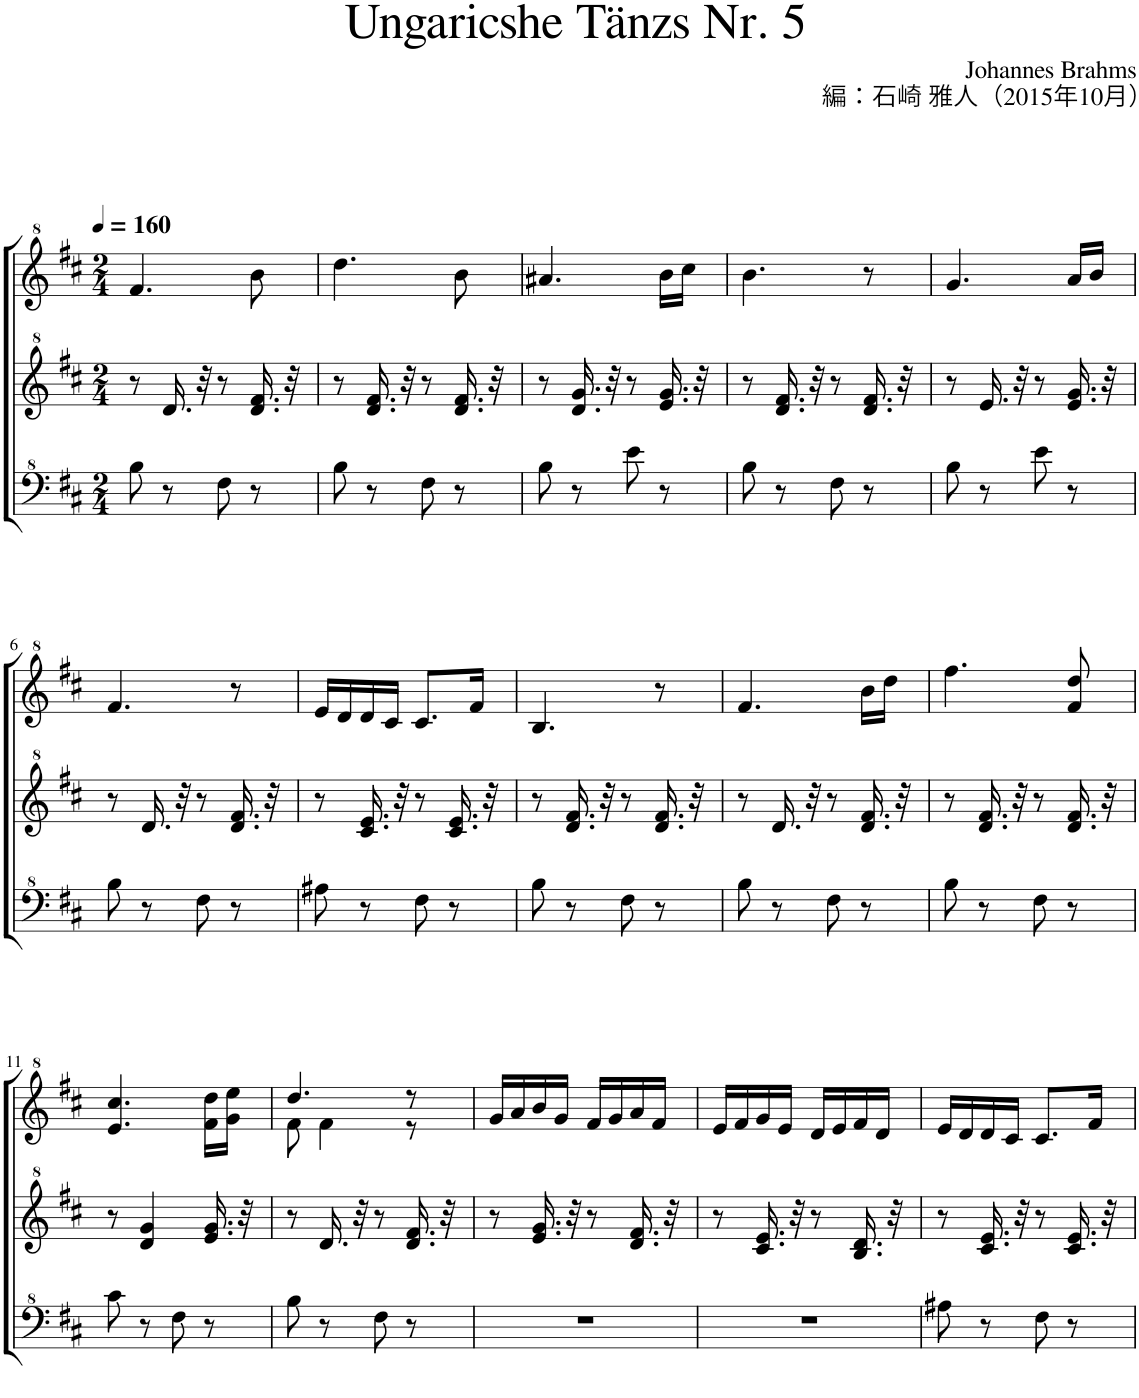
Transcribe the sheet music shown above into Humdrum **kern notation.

**kern	**kern	**kern
*part3	*part2	*part1
*staff3	*staff2	*staff1
*I"パンフルート	*I"パンフルート	*I"パンフルート
*clefF^4	*clefG^2	*clefG^2
*k[f#c#]	*k[f#c#]	*k[f#c#]
*M2/4	*M2/4	*M2/4
*MM160	*MM160	*MM160
=1	=1	=1
8b\	8r	4.ff#/
8r	16.dd/	.
.	32r	.
8f#\	8r	.
8r	16.dd/ 16.ff#/	8bb\
.	32r	.
=2	=2	=2
8b\	8r	4.ddd\
8r	16.dd/ 16.ff#/	.
.	32r	.
8f#\	8r	.
8r	16.dd/ 16.ff#/	8bb\
.	32r	.
=3	=3	=3
8b\	8r	4.aa#X/
8r	16.dd/ 16.gg/	.
.	32r	.
8ee\	8r	.
8r	16.ee/ 16.gg/	16bb\LL
.	.	16ccc#\JJ
.	32r	.
=4	=4	=4
8b\	8r	4.bb\
8r	16.dd/ 16.ff#/	.
.	32r	.
8f#\	8r	.
8r	16.dd/ 16.ff#/	8r
.	32r	.
=5	=5	=5
8b\	8r	4.gg/
8r	16.ee/	.
.	32r	.
8ee\	8r	.
8r	16.ee/ 16.gg/	16aa/LL
.	.	16bb/JJ
.	32r	.
!!LO:LB:g=z
=6	=6	=6
8b\	8r	4.ff#/
8r	16.dd/	.
.	32r	.
8f#\	8r	.
8r	16.dd/ 16.ff#/	8r
.	32r	.
=7	=7	=7
8a#X\	8r	16ee/LL
.	.	16dd/
8r	16.cc#/ 16.ee/	16dd/
.	.	16cc#/JJ
.	32r	.
8f#\	8r	8.cc#/L
8r	16.cc#/ 16.ee/	.
.	.	16ff#/Jk
.	32r	.
=8	=8	=8
8b\	8r	4.b/
8r	16.dd/ 16.ff#/	.
.	32r	.
8f#\	8r	.
8r	16.dd/ 16.ff#/	8r
.	32r	.
=9	=9	=9
8b\	8r	4.ff#/
8r	16.dd/	.
.	32r	.
8f#\	8r	.
8r	16.dd/ 16.ff#/	16bb\LL
.	.	16ddd\JJ
.	32r	.
=10	=10	=10
8b\	8r	4.fff#\
8r	16.dd/ 16.ff#/	.
.	32r	.
8f#\	8r	.
8r	16.dd/ 16.ff#/	8ff#/ 8ddd/
.	32r	.
!!LO:LB:g=z
=11	=11	=11
8cc#\	8r	4.ee/ 4.ccc#/
8r	4dd/ 4gg/	.
8f#\	.	.
8r	16.ee/ 16.gg/	16ff#\ 16ddd\LL
.	.	16gg\ 16eee\JJ
.	32r	.
=12	=12	=12
*	*	*^
8b\	8r	4.ddd/	8ff#\
8r	16.dd/	.	4ff#\
.	32r	.	.
8f#\	8r	.	.
8r	16.dd/ 16.ff#/	8r	8r
.	32r	.	.
*	*	*v	*v
=13	=13	=13
2r	8r	16gg/LL
.	.	16aa/
.	16.ee/ 16.gg/	16bb/
.	.	16gg/JJ
.	32r	.
.	8r	16ff#/LL
.	.	16gg/
.	16.dd/ 16.ff#/	16aa/
.	.	16ff#/JJ
.	32r	.
=14	=14	=14
2r	8r	16ee/LL
.	.	16ff#/
.	16.cc#/ 16.ee/	16gg/
.	.	16ee/JJ
.	32r	.
.	8r	16dd/LL
.	.	16ee/
.	16.b/ 16.dd/	16ff#/
.	.	16dd/JJ
.	32r	.
=15	=15	=15
8a#X\	8r	16ee/LL
.	.	16dd/
8r	16.cc#/ 16.ee/	16dd/
.	.	16cc#/JJ
.	32r	.
8f#\	8r	8.cc#/L
8r	16.cc#/ 16.ee/	.
.	.	16ff#/Jk
.	32r	.
=	=	=
*-	*-	*-
